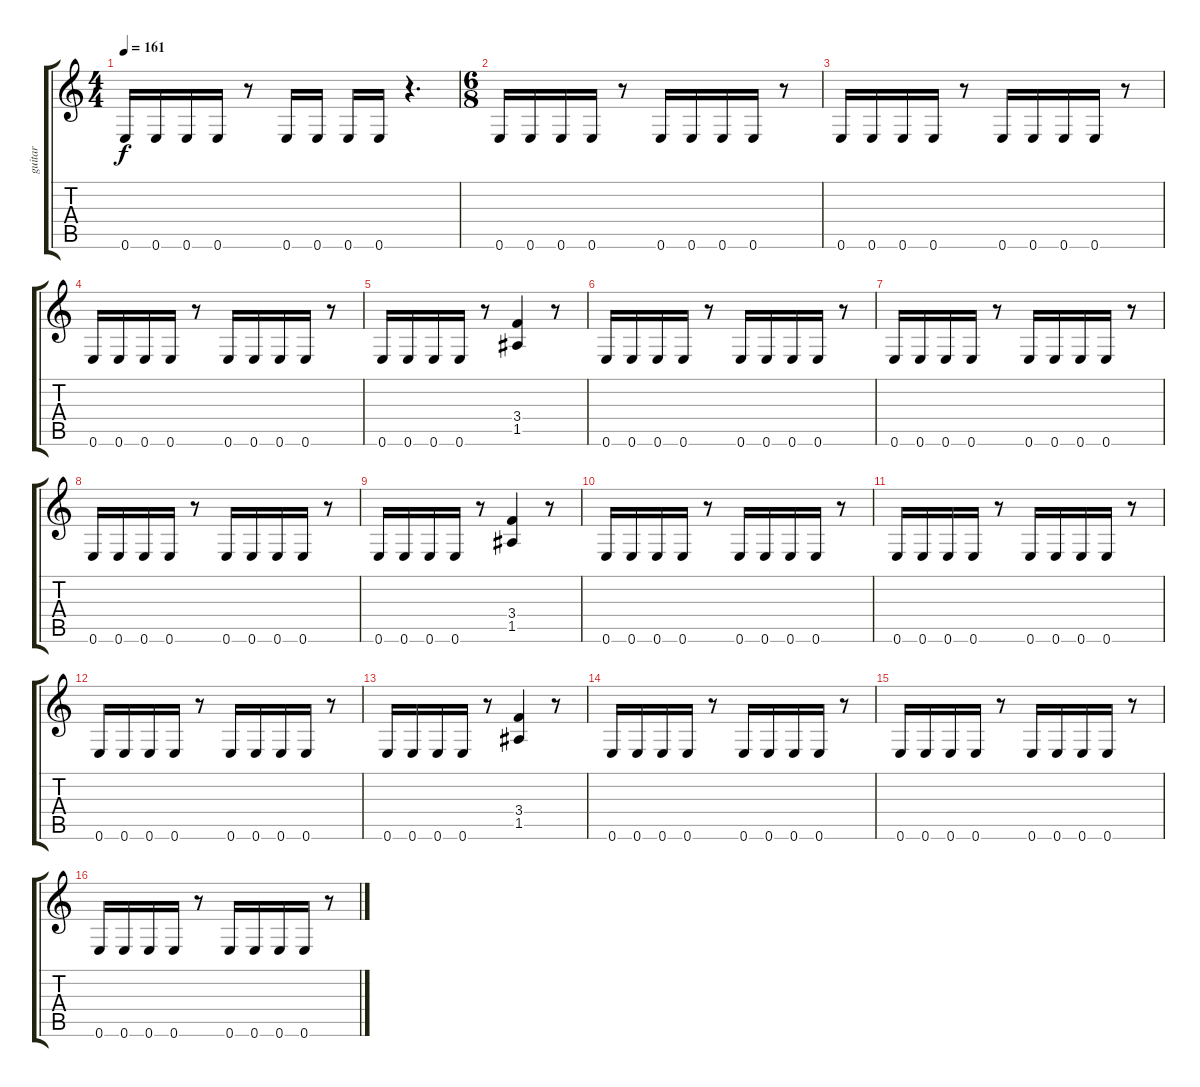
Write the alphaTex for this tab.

\track ("guitar" "guitar") {instrument distortionguitar}
\staff {score tabs}
\tuning (E4 B3 G3 D3 A2 E2) {hide}
\ts (4 4)
\tempo 161
\clef g2
\ks c
0.6.16{dy f} 0.6.16 0.6.16 0.6.16 r.8 0.6.16 0.6.16 0.6.16 0.6.16 r.4{d} |
\ts (6 8)
0.6.16 0.6.16 0.6.16 0.6.16 r.8 0.6.16 0.6.16 0.6.16 0.6.16 r.8 |
0.6.16 0.6.16 0.6.16 0.6.16 r.8 0.6.16 0.6.16 0.6.16 0.6.16 r.8 |
0.6.16 0.6.16 0.6.16 0.6.16 r.8 0.6.16 0.6.16 0.6.16 0.6.16 r.8 |
0.6.16 0.6.16 0.6.16 0.6.16 r.8 (3.4 1.5).4 r.8 |
0.6.16 0.6.16 0.6.16 0.6.16 r.8 0.6.16 0.6.16 0.6.16 0.6.16 r.8 |
0.6.16 0.6.16 0.6.16 0.6.16 r.8 0.6.16 0.6.16 0.6.16 0.6.16 r.8 |
0.6.16 0.6.16 0.6.16 0.6.16 r.8 0.6.16 0.6.16 0.6.16 0.6.16 r.8 |
0.6.16 0.6.16 0.6.16 0.6.16 r.8 (3.4 1.5).4 r.8 |
0.6.16 0.6.16 0.6.16 0.6.16 r.8 0.6.16 0.6.16 0.6.16 0.6.16 r.8 |
0.6.16 0.6.16 0.6.16 0.6.16 r.8 0.6.16 0.6.16 0.6.16 0.6.16 r.8 |
0.6.16 0.6.16 0.6.16 0.6.16 r.8 0.6.16 0.6.16 0.6.16 0.6.16 r.8 |
0.6.16 0.6.16 0.6.16 0.6.16 r.8 (3.4 1.5).4 r.8 |
0.6.16 0.6.16 0.6.16 0.6.16 r.8 0.6.16 0.6.16 0.6.16 0.6.16 r.8 |
0.6.16 0.6.16 0.6.16 0.6.16 r.8 0.6.16 0.6.16 0.6.16 0.6.16 r.8 |
0.6.16 0.6.16 0.6.16 0.6.16 r.8 0.6.16 0.6.16 0.6.16 0.6.16 r.8
